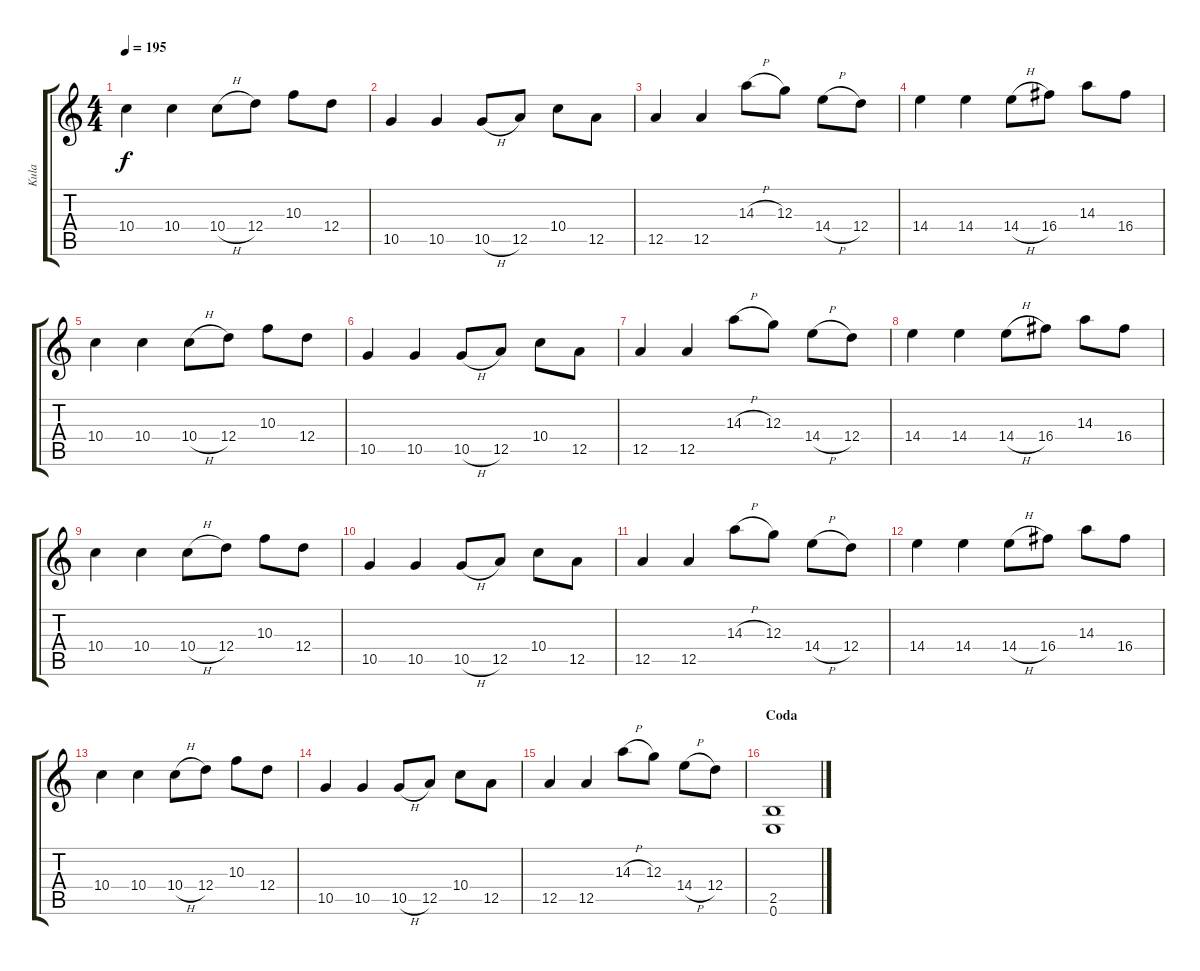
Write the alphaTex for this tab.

\track ("Kula" "Kula") {instrument overdrivenguitar}
\staff {score tabs}
\tuning (E4 B3 G3 D3 A2 E2) {hide}
\ts (4 4)
\tempo 195
\clef g2
\ks c
10.4.4{dy f} 10.4.4 10.4{h}.8 12.4.8 10.3.8 12.4.8 |
10.5.4 10.5.4 10.5{h}.8 12.5.8 10.4.8 12.5.8 |
12.5.4 12.5.4 14.3{h}.8 12.3.8 14.4{h}.8 12.4.8 |
14.4.4 14.4.4 14.4{h}.8 16.4.8 14.3.8 16.4.8 |
10.4.4 10.4.4 10.4{h}.8 12.4.8 10.3.8 12.4.8 |
10.5.4 10.5.4 10.5{h}.8 12.5.8 10.4.8 12.5.8 |
12.5.4 12.5.4 14.3{h}.8 12.3.8 14.4{h}.8 12.4.8 |
14.4.4 14.4.4 14.4{h}.8 16.4.8 14.3.8 16.4.8 |
10.4.4 10.4.4 10.4{h}.8 12.4.8 10.3.8 12.4.8 |
10.5.4 10.5.4 10.5{h}.8 12.5.8 10.4.8 12.5.8 |
12.5.4 12.5.4 14.3{h}.8 12.3.8 14.4{h}.8 12.4.8 |
14.4.4 14.4.4 14.4{h}.8 16.4.8 14.3.8 16.4.8 |
10.4.4 10.4.4 10.4{h}.8 12.4.8 10.3.8 12.4.8 |
10.5.4 10.5.4 10.5{h}.8 12.5.8 10.4.8 12.5.8 |
12.5.4 12.5.4 14.3{h}.8 12.3.8 14.4{h}.8 12.4.8 |
\section ("" "Coda")
(2.5 0.6).1
